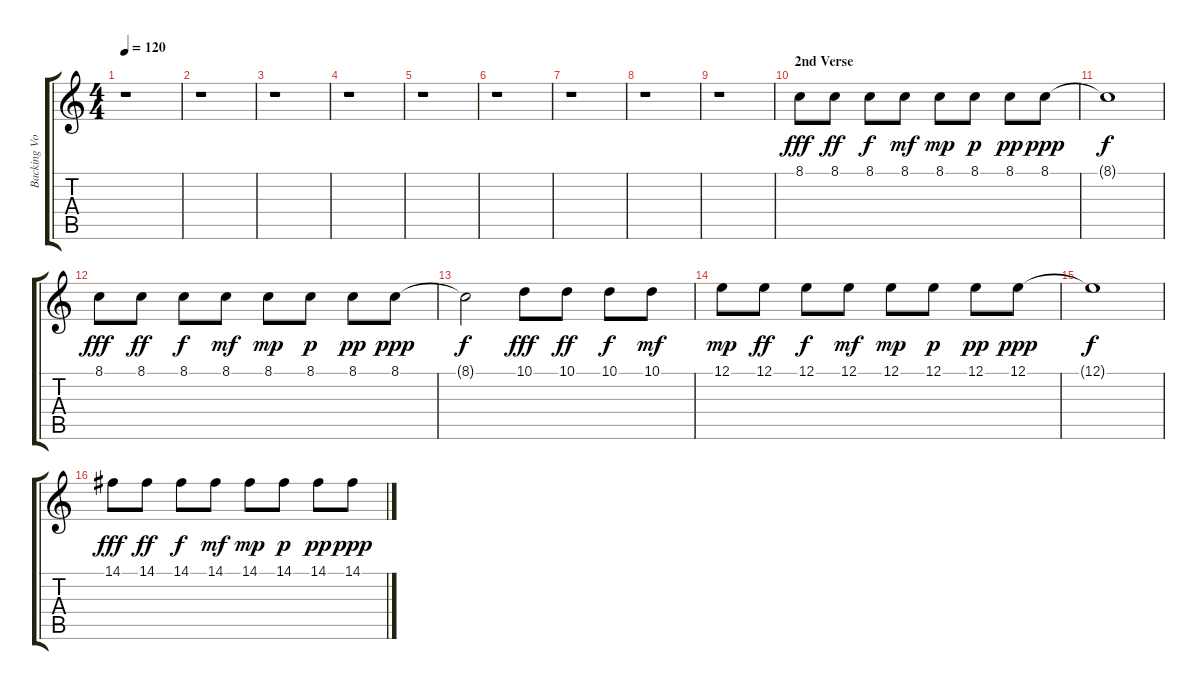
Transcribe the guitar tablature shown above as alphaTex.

\track ("Backing Vocals 2/Misc." "Backing Vo") {instrument voiceoohs}
\staff {score tabs}
\tuning (E4 B3 G3 D3 A2 E2) {hide}
\ts (4 4)
\tempo 120
\clef g2
\ks c
r.1{dy f} |
r.1 |
r.1 |
r.1 |
r.1 |
r.1 |
r.1 |
r.1 |
r.1 |
\section ("" "2nd Verse")
8.1.8{dy fff volume 8 balance 14 instrument fx1rain} 8.1.8{dy ff} 8.1.8{dy f} 8.1.8{dy mf} 8.1.8{dy mp} 8.1.8{dy p} 8.1.8{dy pp} 8.1.8{dy ppp} |
8.1{t}.1{dy f} |
8.1.8{dy fff instrument fx1rain} 8.1.8{dy ff} 8.1.8{dy f} 8.1.8{dy mf} 8.1.8{dy mp} 8.1.8{dy p} 8.1.8{dy pp} 8.1.8{dy ppp} |
8.1{t}.2{dy f} 10.1.8{dy fff} 10.1.8{dy ff} 10.1.8{dy f} 10.1.8{dy mf} |
12.1.8{dy mp instrument fx1rain} 12.1.8{dy ff} 12.1.8{dy f} 12.1.8{dy mf} 12.1.8{dy mp} 12.1.8{dy p} 12.1.8{dy pp} 12.1.8{dy ppp} |
12.1{t}.1{dy f} |
14.1.8{dy fff instrument fx1rain} 14.1.8{dy ff} 14.1.8{dy f} 14.1.8{dy mf} 14.1.8{dy mp} 14.1.8{dy p} 14.1.8{dy pp} 14.1.8{dy ppp}
